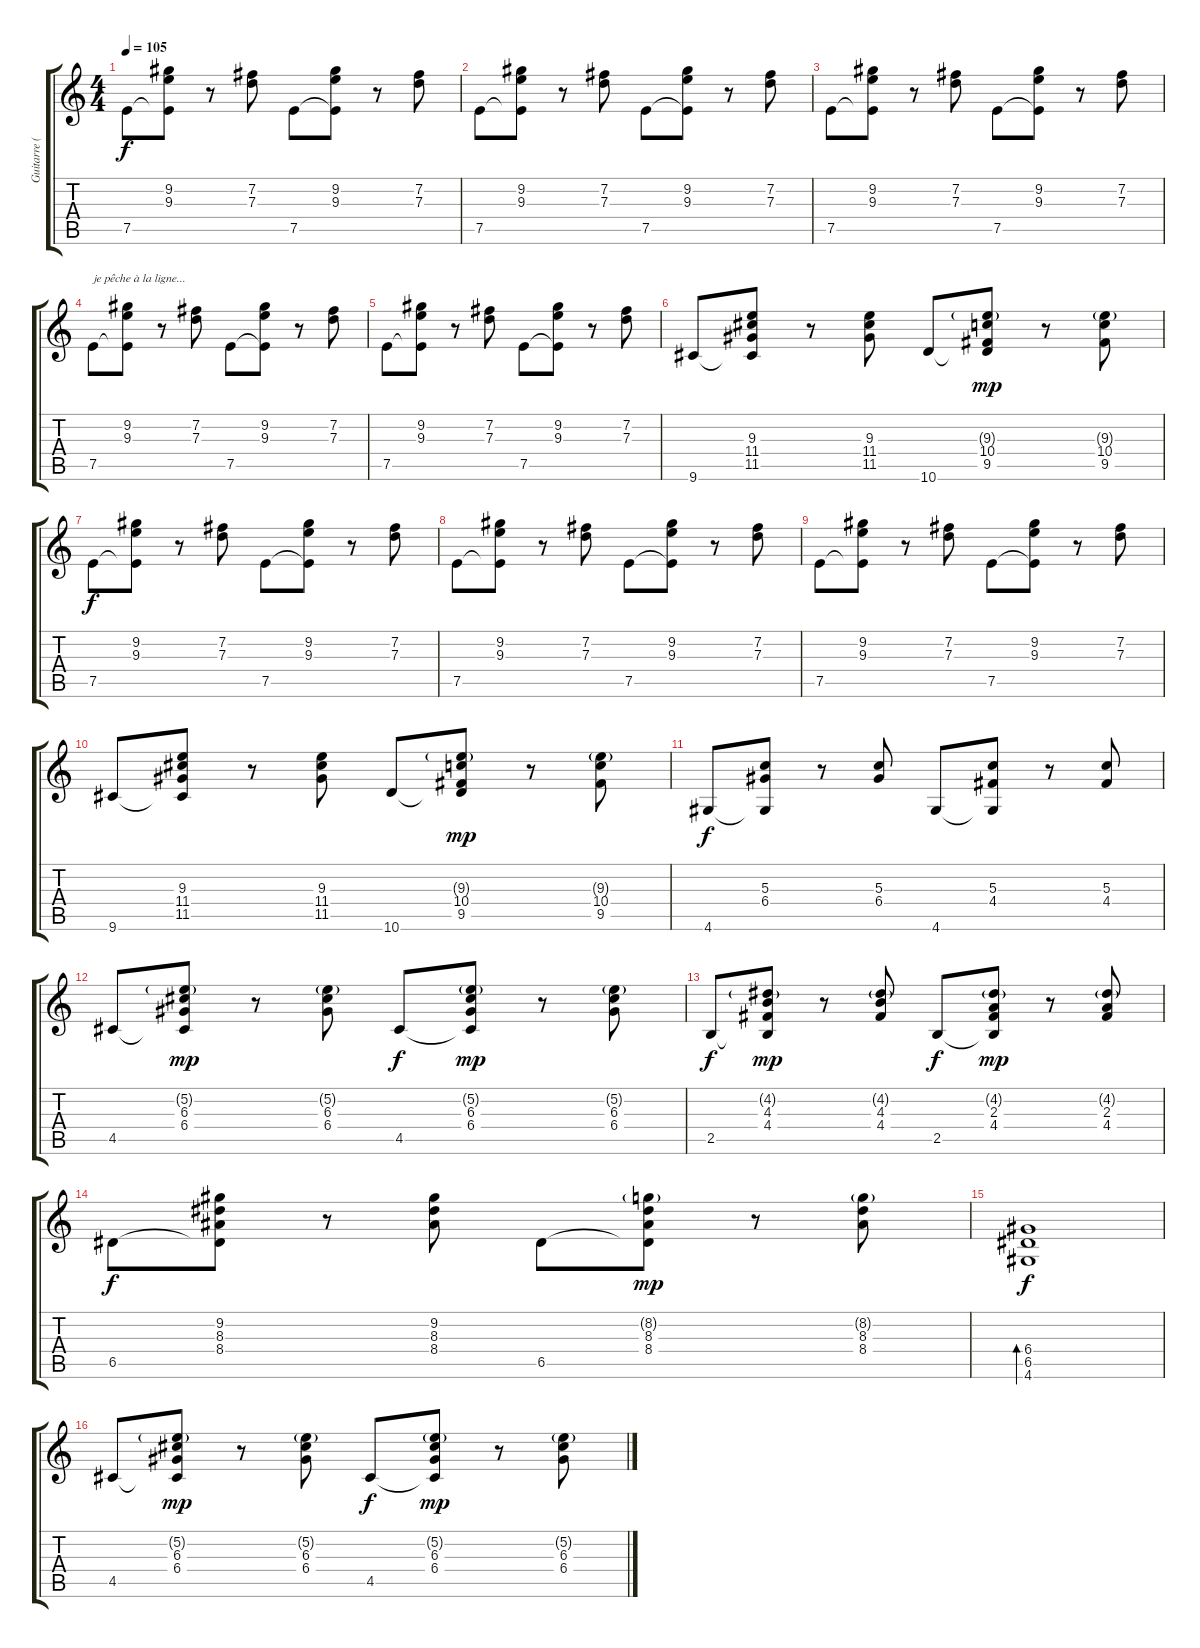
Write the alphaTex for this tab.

\track ("Guitarre (Guizmo)" "Guitarre (") {instrument acousticguitarnylon}
\staff {score tabs}
\tuning (E4 B3 G3 D3 A2 E2) {hide}
\ts (4 4)
\tempo 105
\clef g2
\ks c
7.5.8{dy f instrument acousticguitarnylon} (9.2 9.3 7.5{t}).8 r.8 (7.2 7.3).8 7.5.8 (9.2 9.3 7.5{t}).8 r.8 (7.2 7.3).8 |
7.5.8 (9.2 9.3 7.5{t}).8 r.8 (7.2 7.3).8 7.5.8 (9.2 9.3 7.5{t}).8 r.8 (7.2 7.3).8 |
7.5.8 (9.2 9.3 7.5{t}).8 r.8 (7.2 7.3).8 7.5.8 (9.2 9.3 7.5{t}).8 r.8 (7.2 7.3).8 |
7.5.8{txt "je pêche à la ligne..."} (9.2 9.3 7.5{t}).8 r.8 (7.2 7.3).8 7.5.8 (9.2 9.3 7.5{t}).8 r.8 (7.2 7.3).8 |
7.5.8 (9.2 9.3 7.5{t}).8 r.8 (7.2 7.3).8 7.5.8 (9.2 9.3 7.5{t}).8 r.8 (7.2 7.3).8 |
9.6.8 (9.3 11.4 11.5 9.6{t}).8 r.8 (9.3 11.4 11.5).8 10.6.8 (9.3{g} 10.4 9.5 10.6{t}).8{dy mp} r.8 (9.3{g} 10.4 9.5).8 |
7.5.8{dy f} (9.2 9.3 7.5{t}).8 r.8 (7.2 7.3).8 7.5.8 (9.2 9.3 7.5{t}).8 r.8 (7.2 7.3).8 |
7.5.8 (9.2 9.3 7.5{t}).8 r.8 (7.2 7.3).8 7.5.8 (9.2 9.3 7.5{t}).8 r.8 (7.2 7.3).8 |
7.5.8 (9.2 9.3 7.5{t}).8 r.8 (7.2 7.3).8 7.5.8 (9.2 9.3 7.5{t}).8 r.8 (7.2 7.3).8 |
9.6.8 (9.3 11.4 11.5 9.6{t}).8 r.8 (9.3 11.4 11.5).8 10.6.8 (9.3{g} 10.4 9.5 10.6{t}).8{dy mp} r.8 (9.3{g} 10.4 9.5).8 |
4.6.8{dy f} (5.3 6.4 4.6{t}).8 r.8 (5.3 6.4).8 4.6.8 (5.3 4.4 4.6{t}).8 r.8 (5.3 4.4).8 |
4.5.8 (5.2{g} 6.3 6.4 4.5{t}).8{dy mp} r.8 (5.2{g} 6.3 6.4).8 4.5.8{dy f} (5.2{g} 6.3 6.4 4.5{t}).8{dy mp} r.8 (5.2{g} 6.3 6.4).8 |
2.5.8{dy f} (4.2{g} 4.3 4.4 2.5{t}).8{dy mp} r.8 (4.2{g} 4.3 4.4).8 2.5.8{dy f} (4.2{g} 2.3 4.4 2.5{t}).8{dy mp} r.8 (4.2{g} 2.3 4.4).8 |
6.5.8{dy f} (9.2 8.3 8.4 6.5{t}).8 r.8 (9.2 8.3 8.4).8 6.5.8 (8.2{g} 8.3 8.4 6.5{t}).8{dy mp} r.8 (8.2{g} 8.3 8.4).8 |
(6.4 6.5 4.6).1{bd 240 dy f} |
4.5.8 (5.2{g} 6.3 6.4 4.5{t}).8{dy mp} r.8 (5.2{g} 6.3 6.4).8 4.5.8{dy f} (5.2{g} 6.3 6.4 4.5{t}).8{dy mp} r.8 (5.2{g} 6.3 6.4).8
